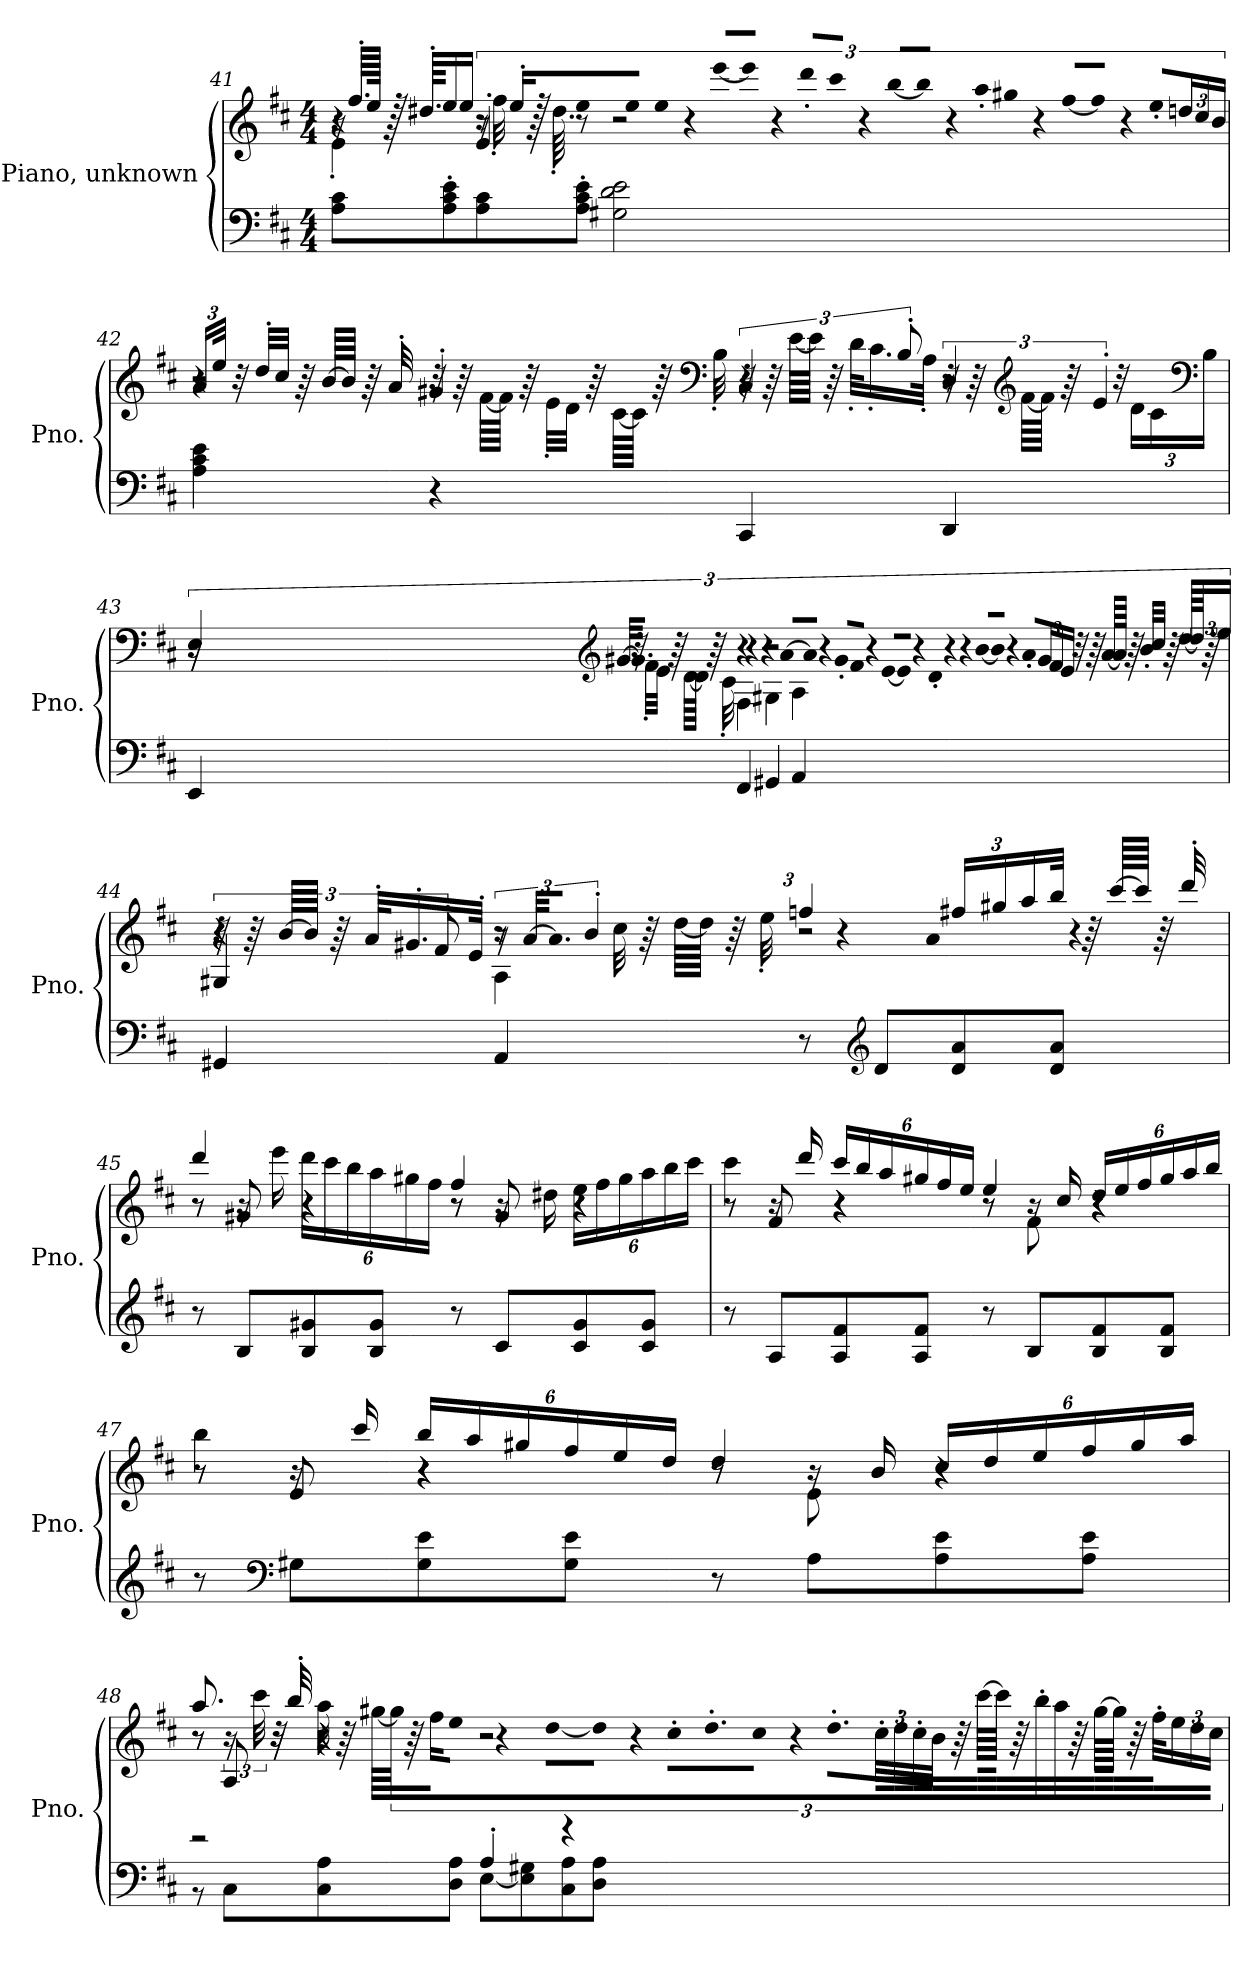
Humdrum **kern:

**kern	**kern
*part1	*part1
*staff2	*staff1
*I"Piano, unknown	*
*I'Pno.	*
!!LO:PB:g=z
*clefF4	*clefG2
*k[f#c#]	*k[f#c#]
*M4/4	*M4/4
=41	=41
*	*^
*	*	*^
8A\ 8c#\L	16r	4e'\	4r
.	64.ff#'/LLLL	.	.
.	128ee/JJJJk	.	.
.	128r	.	.
.	64.dd#X'/KKLL	.	.
8A\' 8c#\' 8e\'	16ee/	.	.
.	16ee/JJ	.	.
8A\ 8c#\	12r	16r	4e'/
.	.	32ff#'\	.
.	24ee'/LL	.	.
.	.	128r	.
.	.	64.dd#'\	.
8A\' 8c#\' 8e\'J	16ee/	8r	.
.	16ee/JJ	.	.
2G#X\ 2d\ 2e\	32ee/	2r	2r
.	64r	.	.
.	[64eee/LLLL	.	.
.	64eee/JJJJ]	.	.
.	64r	.	.
.	32ddd'/LLL	.	.
.	32ccc#/JJJ	.	.
.	64r	.	.
.	[64bb/LLLL	.	.
.	64bb/JJJJ]	.	.
.	64r	.	.
.	32aa'/	.	.
.	32gg#X/	.	.
.	64r	.	.
.	[64ff#/LLLL	.	.
.	64ff#/JJJJ]	.	.
.	64r	.	.
.	32ee'/KLL	.	.
*	*Xbrackettup	*	*
.	24ddn/	.	.
.	24cc#/	.	.
.	24b/JJ	.	.
!!LO:LB:g=z	!!	!!
=42	=42	=42	=42
4A\ 4c#\ 4e\	24a/LL	4r	2r
.	48ee/JJk	.	.
.	32r	.	.
.	32dd'/LLL	.	.
.	32cc#/JJJ	.	.
.	64r	.	.
.	[64b/LLLL	.	.
.	64b/JJJJ]	.	.
.	64r	.	.
.	32a'/	.	.
4r	4g#X'/	32r	.
.	.	64r	.
.	.	[64f#\LLLL	.
.	.	64f#\JJJJ]	.
.	.	64r	.
.	.	32e'\LLL	.
.	.	32d\JJJ	.
.	.	64r	.
.	.	[64c#\LLLL	.
.	.	64c#\JJJJ]	.
.	.	64r	.
*	*clefF4	*	*
.	.	32B'\	.
*	*brackettup	*	*
4CC#/	6C#/	32r	4r
.	.	64r	.
.	.	[64e\LLLL	.
.	.	64e\JJJJ]	.
.	.	64r	.
.	.	32d'\KLL	.
.	.	16.c#'\	.
.	12B'/	.	.
.	.	32A'\JJk	.
4DD/	12r	32r	4D/
.	.	64r	.
*	*clefG2	*	*
.	.	[64f#\LLLL	.
.	.	64f#\JJJJ]	.
.	.	64r	.
.	6e'/	.	.
.	.	32r	.
*	*	*Xbrackettup	*
.	.	24d\LL	.
.	.	24c#\	.
*	*clefF4	*	*
.	.	24B\JJ	.
!!LO:LB:g=z	!!	!!
=43	=43	=43	=43
*	*brackettup	*	*
4EE/	24r	16r	4E/
*	*clefG2	*	*
.	[48g#X/KKL	.	.
.	8.g#/J]	32r	.
.	.	32f#'\LLL	.
.	.	32e\JJJ	.
.	.	64r	.
.	.	[64d\LLLL	.
.	.	64d\JJJJ]	.
.	.	64r	.
.	.	32c#'\	.
4FF#/	32r	4F#\	4r
.	64r	.	.
.	[64a/LLLL	.	.
.	64a/JJJJ]	.	.
.	64r	.	.
.	32g#'/LLL	.	.
.	32f#/JJJ	.	.
.	64r	.	.
.	[64e/LLLL	.	.
.	64e/JJJJ]	.	.
.	64r	.	.
.	32d'/	.	.
4GG#X/	32r	4G#X\	2r
.	64r	.	.
.	[64b/LLLL	.	.
.	64b/JJJJ]	.	.
.	64r	.	.
.	32a'/KLL	.	.
*	*Xbrackettup	*	*
.	24g#/	.	.
.	24f#/	.	.
.	24e/JJ	.	.
4AA/	32r	4A\	.
.	64r	.	.
.	[64a/LLLL	.	.
.	64a/JJJJ]	.	.
.	64r	.	.
.	32b'/LLL	.	.
.	32cc#/JJJ	.	.
.	64r	.	.
.	[64dd/LLLL	.	.
*	*brackettup	*	*
.	96dd/JJJJ]	.	.
.	96r	.	.
.	24ee/	.	.
!!LO:LB:g=z
=44	=44	=44	=44
*	*	*	*^
4GG#X/	6G#X/	4r	32r	4r
.	.	.	64r	.
.	.	.	[64b/LLLL	.
.	.	.	64b/JJJJ]	.
.	.	.	64r	.
.	.	.	32a'/KLL	.
.	.	.	16.g#X'/	.
.	12f#'/	.	.	.
.	.	.	32e'/JJk	.
4AA/	12r	8r	24r	4A\
.	.	.	[48a/KKL	.
.	.	.	8.a/J]	.
.	6b'/	.	.	.
.	.	32cc#\	.	.
.	.	64r	.	.
.	.	[64dd\LLLL	.	.
.	.	64dd\JJJJ]	.	.
.	.	64r	.	.
.	.	32ee'\	.	.
8r	4ffn/	2r	8r	2r
*clefG2	*	*	*	*
8d/L	.	.	8a/	.
*	*Xbrackettup	*	*	*
8d/ 8a/	24ff#X/LL	.	4r	.
.	24gg#X/	.	.	.
.	24aa/	.	.	.
8d/ 8a/J	32bb/JJk	.	.	.
.	64r	.	.	.
.	[64ccc#/LLLL	.	.	.
.	64ccc#/JJJJ]	.	.	.
.	64r	.	.	.
.	32ddd'/	.	.	.
*	*	*	*v	*v
!!LO:LB:g=z
=45	=45	=45	=45
8r	4ddd/	8r	8r
8B/L	.	16r	8g#X/
.	.	16eee\	.
8B/ 8g#X/	4r	24ddd\LL	4r
.	.	24ccc#\	.
.	.	24bb\	.
8B/ 8g#/J	.	24aa\	.
.	.	24gg#X\	.
.	.	24ff#\JJ	.
8r	4ff#/	8r	8r
8c#/L	.	16r	8g#/
.	.	16dd#X\	.
8c#/ 8g#/	4r	24ee\LL	4r
.	.	24ff#\	.
.	.	24gg#\	.
8c#/ 8g#/J	.	24aa\	.
.	.	24bb\	.
.	.	24ccc#\JJ	.
!!LO:LB:g=z	!!	!!
=46	=46	=46	=46
8r	8r	4ccc#\	8r
8A/L	16r	.	8f#/
.	16ddd/	.	.
8A/ 8f#/	24ccc#/LL	4r	4r
.	24bb/	.	.
.	24aa/	.	.
8A/ 8f#/J	24gg#X/	.	.
.	24ff#/	.	.
.	24ee/JJ	.	.
8r	8r	8r	4ee/
8B/L	16r	8f#\	.
.	16cc#/	.	.
8B/ 8f#/	24dd/LL	4r	4r
.	24ee/	.	.
.	24ff#/	.	.
8B/ 8f#/J	24gg#/	.	.
.	24aa/	.	.
.	24bb/JJ	.	.
!!LO:PB:g=z	!!	!!
=47	=47	=47	=47
8r	8r	4bb\	8r
*clefF4	*	*	*
8G#X\L	16r	.	8e/
.	16ccc#/	.	.
8G#\ 8e\	24bb/LL	4r	4r
.	24aa/	.	.
.	24gg#X/	.	.
8G#\ 8e\J	24ff#/	.	.
.	24ee/	.	.
.	24dd/JJ	.	.
8r	8r	8r	4dd/
8A\L	16r	8e\	.
.	16b/	.	.
8A\ 8e\	24cc#/LL	4r	4r
.	24dd/	.	.
.	24ee/	.	.
8A\ 8e\J	24ff#/	.	.
.	24gg#/	.	.
.	24aa/JJ	.	.
!!LO:LB:g=z	!!	!!
=48	=48	=48	=48
*^	*	*	*
2r	8r	8.aa/	8r	8r
*	*	*	*brackettup	*
.	8C#\L	.	24r	8A/
.	.	.	48ccc#\	.
.	.	32r	16r	.
.	.	32bb'/	.	.
.	8C#\ 8A\	4r	32aa\	4r
.	.	.	64r	.
.	.	.	[64gg#X\LLLL	.
.	.	.	96gg#\JJJJ]	.
.	.	.	96r	.
.	.	.	24ff#\LL	.
.	8D\ 8A\J	.	32ee\JJk	.
.	.	.	64r	.
.	.	.	[64dd\LLLL	.
.	.	.	64dd\JJJJ]	.
.	.	.	64r	.
.	.	.	32cc#'\LLL	.
4A'/	[8E\L	2r	64.dd'\L	2r
.	.	.	128cc#\JJJJk	.
.	.	.	128r	.
.	.	.	64.dd'\KLLL	.
*	*	*	*Xbrackettup	*
.	.	.	48cc#'\	.
.	.	.	48dd'\	.
.	.	.	48cc#'\	.
.	8E\] 8G#X\	.	32b\JJJ	.
.	.	.	64r	.
.	.	.	[64ccc#\LLLL	.
.	.	.	64ccc#\JJJJ]	.
.	.	.	64r	.
.	.	.	32bb'\	.
4r	8C#\ 8A\	.	32aa\	.
.	.	.	64r	.
.	.	.	[64gg#\LLLL	.
.	.	.	64gg#\JJJJ]	.
.	.	.	64r	.
.	.	.	32ff#'\KLL	.
.	8D\ 8A\J	.	24ee\	.
.	.	.	24dd\	.
.	.	.	24cc#\JJ	.
*v	*v	*	*	*
*	*v	*v	*v
=	=
*-	*-
